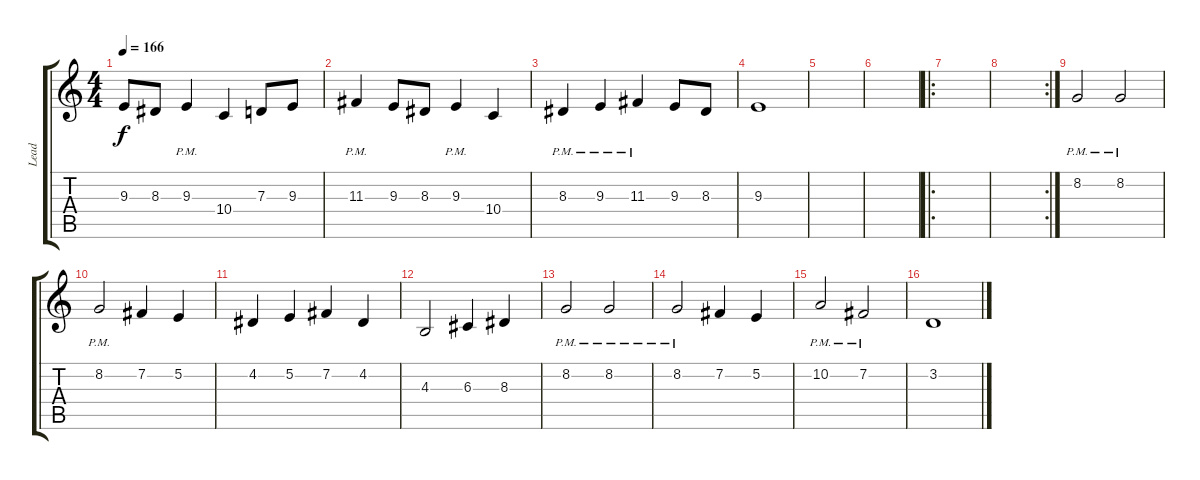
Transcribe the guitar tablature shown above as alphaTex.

\track ("Lead" "Lead") {instrument lead1square}
\staff {score tabs}
\tuning (E4 B3 G3 D3 A2 E2) {hide}
\ts (4 4)
\tempo 166
\clef g2
\ks c
9.3.8{dy f} 8.3.8 9.3{pm}.4 10.4.4 7.3.8 9.3.8 |
11.3{pm}.4 9.3.8 8.3.8 9.3{pm}.4 10.4.4 |
8.3{pm}.4 9.3{pm}.4 11.3{pm}.4 9.3.8 8.3.8 |
9.3.1 |
|
|
\ro
|
\rc 2
|
8.2{pm}.2 8.2{pm}.2 |
8.2{pm}.2 7.2.4 5.2.4 |
4.2.4 5.2.4 7.2.4 4.2.4 |
4.3.2 6.3.4 8.3.4 |
8.2{pm}.2 8.2{pm}.2 |
8.2{pm}.2 7.2.4 5.2.4 |
10.2{pm}.2 7.2{pm}.2 |
3.2.1
